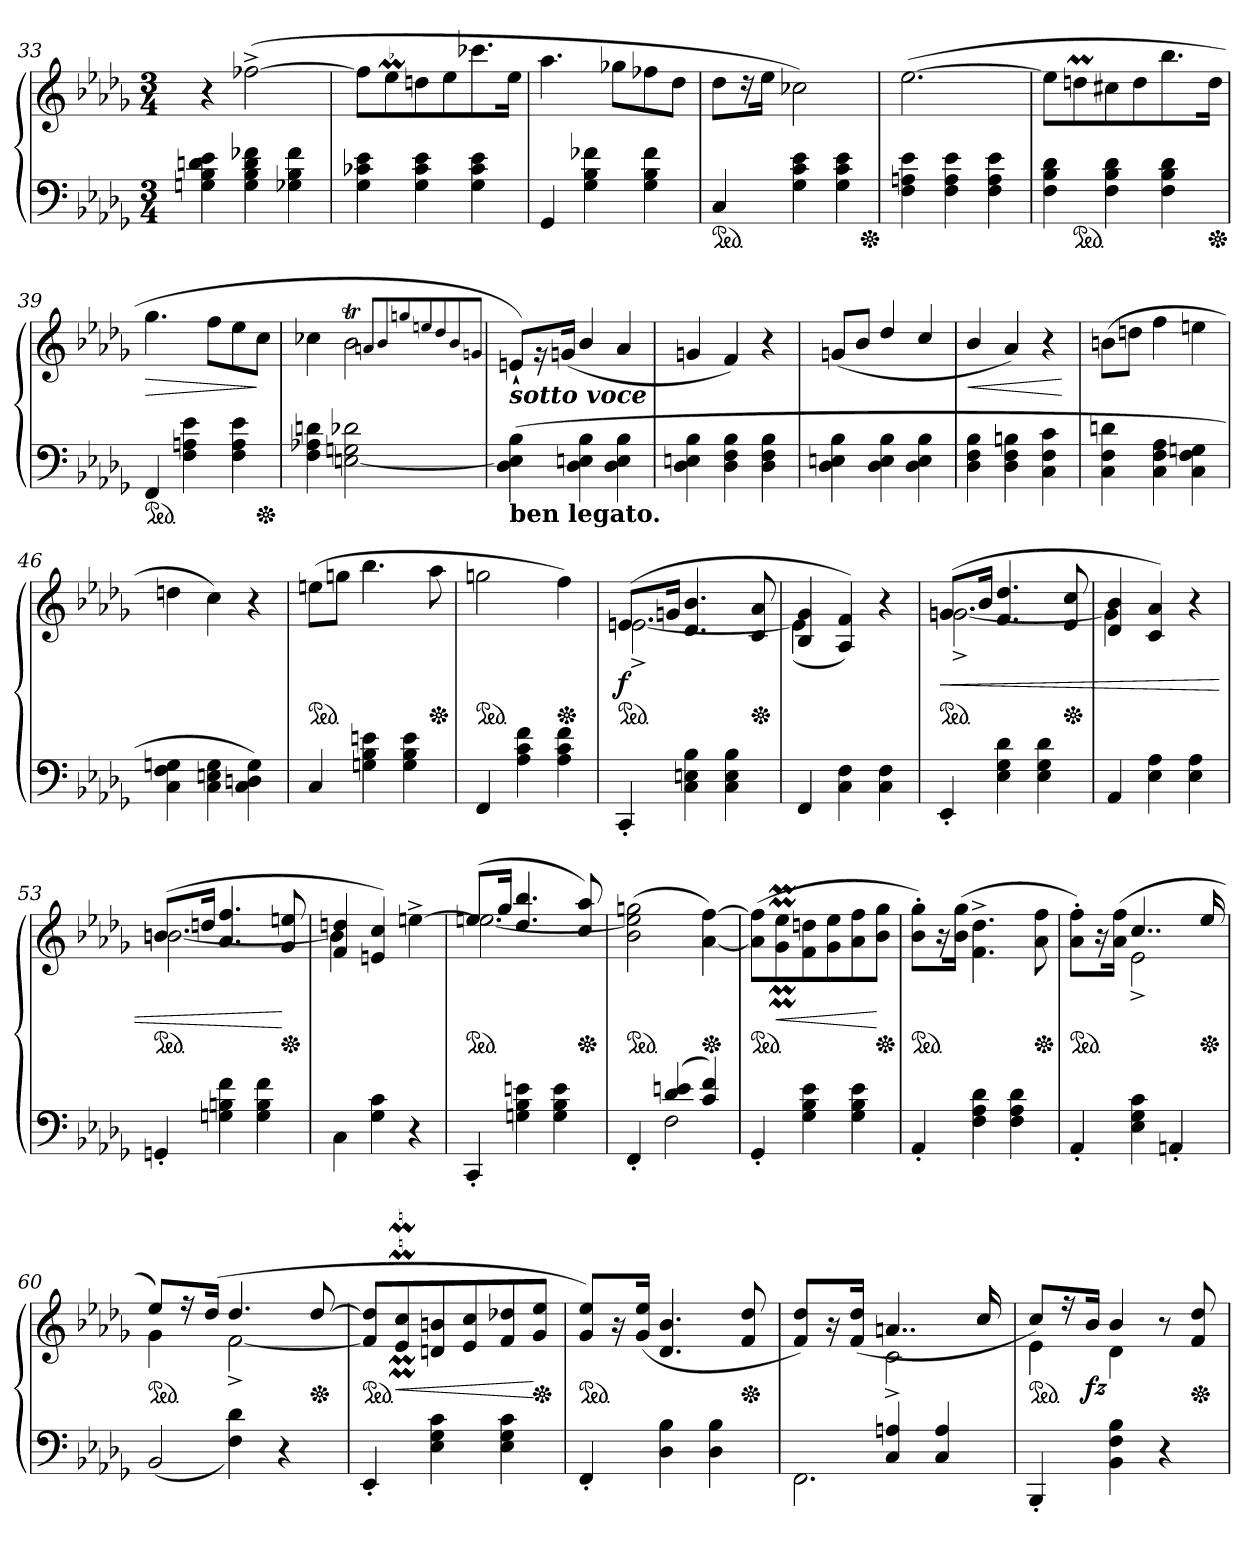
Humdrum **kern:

**kern	**kern	**dynam
*part2	*part1	*part1
*staff2	*staff1	*staff1
*clefF4	*clefG2	*
*k[b-e-a-d-g-]	*k[b-e-a-d-g-]	*
*D-:	*D-:	*
*M3/4	*M3/4	*
=33	=33	=33
4Gn 4B- 4dn 4e-	4r	.
4G 4B- 4d 4f-X	(>[2ff-X^	.
4G-X 4B- 4f-	.	.
=34	=34	=34
4G- 4c-X 4e-	8ff-L]	.
!	!LO:MOR:acc=-	!
.	8ee-m	.
4G- 4c- 4e-	8ddn	.
.	8ee-	.
4G- 4c- 4e-	8.ccc-X	.
.	16ee-Jk	.
=35	=35	=35
4GG-	4.aa-	.
4G- 4B- 4f-X	.	.
.	8gg-XL	.
4G- 4B- 4f-	8ff-X	.
.	8dd-J	.
=36	=36	=36
*ped	*	*
4C	8dd-L	.
.	16r	.
.	16ee-Jk	.
4G- 4c 4e-	2cc-X)	.
4G- 4c 4e-	.	.
*Xped	*	*
=37	=37	=37
4F 4An 4e-	(>[2.ee-	.
4F 4A 4e-	.	.
4F 4A 4e-	.	.
=38	=38	=38
*^	*	*
*	*^	*	*
4F 4B- 4d-	8ryy	2ryy	8ee-L]	.
*ped	*	*	*	*
.	2ryy	.	8ddnm	.
4F 4B- 4d-	.	.	8cc#X	.
.	.	.	8dd	.
4F 4B- 4d-	.	8.ryy	8.bb-	.
.	8ryy	.	.	.
*Xped	*	*	*	*
.	.	16ryy	16ddJk	.
*v	*v	*v	*	*
=39	=39	=39
*ped	*	*
*^	*	*
4FF	2ryy	4.gg-	>
4F 4An 4e-	.	.	.
.	.	8ffL	.
4F 4A 4e-	8ryy	8ee-	.
*Xped	*	*	*
.	8ryy	8ccJ	]
*v	*v	*	*
=40	=40	=40
4F 4A-X 4dn	4cc-X	.
[2En 2Gn 2d-X	2b-t	.
.	8qan/L	.
.	8qb-/	.
.	8qggn/	.
.	8qeen/	.
.	8qdd-/	.
.	8qb-/	.
.	8qgn/J	.
=41	=41	=41
!	!LO:TX:b:Bi:t=sotto voce	!
!LO:TX:b:B:t=ben legato.	!	!
(>4D- 4En] 4B-	8en`/L)	.
.	16r	.
.	(<16gnJk	.
4D- 4E 4B-	4b-/	.
4D- 4E 4B-	4a-	.
=42	=42	=42
4D- 4En 4B-	4gn	.
4D- 4F 4B-	4f)	.
4D- 4F 4B-	4r	.
=43	=43	=43
4D- 4En 4B-	(<8gnL	.
.	8b-J	.
4D- 4E 4B-	4dd-/	.
4D- 4E 4B-	4cc/	.
=44	=44	=44
4D- 4F 4B-	4b-/	<
4D- 4F 4Bn	4a-)	.
4C 4F 4c	4r	.
.	.	[
=45	=45	=45
4C 4F 4dn	(>8bnL	.
.	8ddnJ	.
4C 4F 4A-	4ff	.
4C 4F 4Gn	4een	.
=46	=46	=46
4C 4F 4Gn	4ddn	.
4C 4En 4G	4cc)	.
4C 4Dn 4G)	4r	.
=47	=47	=47
*	*ped	*
4C	(>8eenL	.
.	8ggnJ	.
4Gn 4B- 4en	4.bb-	.
4G 4B- 4e	.	.
*	*Xped	*
.	8aa-	.
=48	=48	=48
*	*ped	*
4FF	2ggn	.
4A- 4c 4f	.	.
*	*Xped	*
4A- 4c 4f	4ff)	.
=49	=49	=49
!	!LO:N:vis=2.	!
*	*^	*
*	*ped	*	*
4CC'	(>8.en	[2.en^	f
.	16gnJJ	.	.
4C 4En 4B-	4.d- 4.b-	.	.
4C 4E 4B-	.	.	.
*	*Xped	*	*
.	8c 8a-	.	.
=50	=50	=50	=50
4FF	4B- 4g-	(>4en]	.
4C 4F	4A- 4f))	2ryy	.
4C 4F	4r	.	.
=51	=51	=51	=51
!	!LO:TX:a:color=crimson:t=⚠	!	!
!	!LO:N:vis=2.	!	!
*	*ped	*	*
4EE-'	(>8.gn	[2.gn^	<
.	16b-JJ	.	.
4E- 4G- 4d-	4.f 4.dd-	.	.
4E- 4G- 4d-	.	.	.
*	*Xped	*	*
.	8e- 8cc	.	.
=52	=52	=52	=52
4AA-	4d- 4b-	4gn]	.
4E- 4A-	4c 4a-)	2ryy	.
4E- 4A-	4r	.	.
=53	=53	=53	=53
!	!LO:N:vis=2.	!	!
*	*ped	*	*
4GGn'	(>8.bn	[2.bn	.
.	16ddnJJ	.	.
4Gn 4Bn 4f	4.a- 4.ff	.	.
4G 4B 4f	.	.	.
*	*Xped	*	*
.	8g- 8een	.	[
=54	=54	=54	=54
4C\	4f 4ddn	4bn]	.
4G- 4c	4en 4cc)	4ryy	.
4r	4ryy	[>4een^	.
=55	=55	=55	=55
!	!LO:N:vis=2.	!	!
*	*ped	*	*
4CC'	(>8.een	2.een_	.
.	16gg-JJ	.	.
4Gn 4B- 4en	4.dd- 4.bb-	.	.
4G 4B- 4e	.	.	.
*	*Xped	*	*
.	8cc 8aa-)	.	.
*	*v	*v	*
=56	=56	=56
*^	*	*
*	*	*ped	*
4FF'	4ryy	(>2b-\ 2een]\ 2ggn\	.
(>4d- 4en	2F	.	.
*	*	*Xped	*
4c 4f)	.	[4a- [4ff)	.
*v	*v	*	*
=57	=57	=57
*	*ped	*
4GG-'	(>8a-] 8ff]L	.
.	8g-M 8ee-M	<
4G- 4B- 4e-	8f 8ddn	.
.	8g- 8ee-	.
4G- 4B- 4e-	8a- 8ff	.
*	*Xped	*
.	8b- 8gg-J	[
=58	=58	=58
*	*ped	*
4AA-'	8b-' 8gg-'L)	.
.	16r	.
.	(>16b- 16gg-Jk	.
4F 4A- 4d-	4.f^<\ 4.dd-^<\	.
4F 4A- 4d-	.	.
*	*Xped	*
.	8a- 8ff	.
=59	=59	=59
*	*^	*
*	*ped	*	*
4AA-'	4ryy	8a-' 8ff'L)	.
.	.	16r	.
.	.	(>16a- 16ffJk	.
4E- 4G- 4c	4..cc	2e-^	.
4AAn'	.	.	.
!	!LO:N:vis=8	!	!
*	*Xped	*	*
.	16ee-	.	.
=60	=60	=60	=60
*^	*	*	*
*	*	*ped	*	*
4ryy	(>2BB-/	8ee-L)	4g-	.
.	.	16r	.	.
.	.	(>16dd-Jk	.	.
4F\ 4d-\)	.	4.dd-	[2f^	.
4r	4ryy	.	.	.
*	*	*Xped	*	*
.	.	[8dd-	.	.
*v	*v	*	*	*
*	*v	*v	*
=61	=61	=61
*	*ped	*
4EE-'	8f] 8dd-]L	.
.	8e-M 8ccM	<
4E- 4G- 4c	8dn 8bn	.
.	8e- 8cc	.
4E- 4G- 4c	8f 8dd-	.
*	*Xped	*
.	8g- 8ee-J	[
=62	=62	=62
*	*ped	*
4FF'	8g-/ 8ee-/L)	.
.	16r	.
.	(>16g- 16ee-Jk	.
4D- 4B-	4.d- 4.b-	.
4D- 4B-	.	.
*	*Xped	*
.	8f 8dd-	.
=63	=63	=63
*^	*^	*
4ryy	2.FF	8f/ 8dd-/L)	4ryy	.
.	.	16r	.	.
.	.	(>16f 16dd-Jk	.	.
4C 4An	.	4..an	2c^	.
4C 4A	.	.	.	.
.	.	16cc	.	.
*v	*v	*	*	*
=64	=64	=64	=64
*	*ped	*	*
4BBB-'	8ccL)	4e-	.
.	16r	.	.
.	16b-Jk	.	fz
4BB- 4F 4B-	4b-	4d-	.
4r	8r	4ryy	.
*	*Xped	*	*
.	8f 8dd-	.	.
*	*v	*v	*
=	=	=
*-	*-	*-
